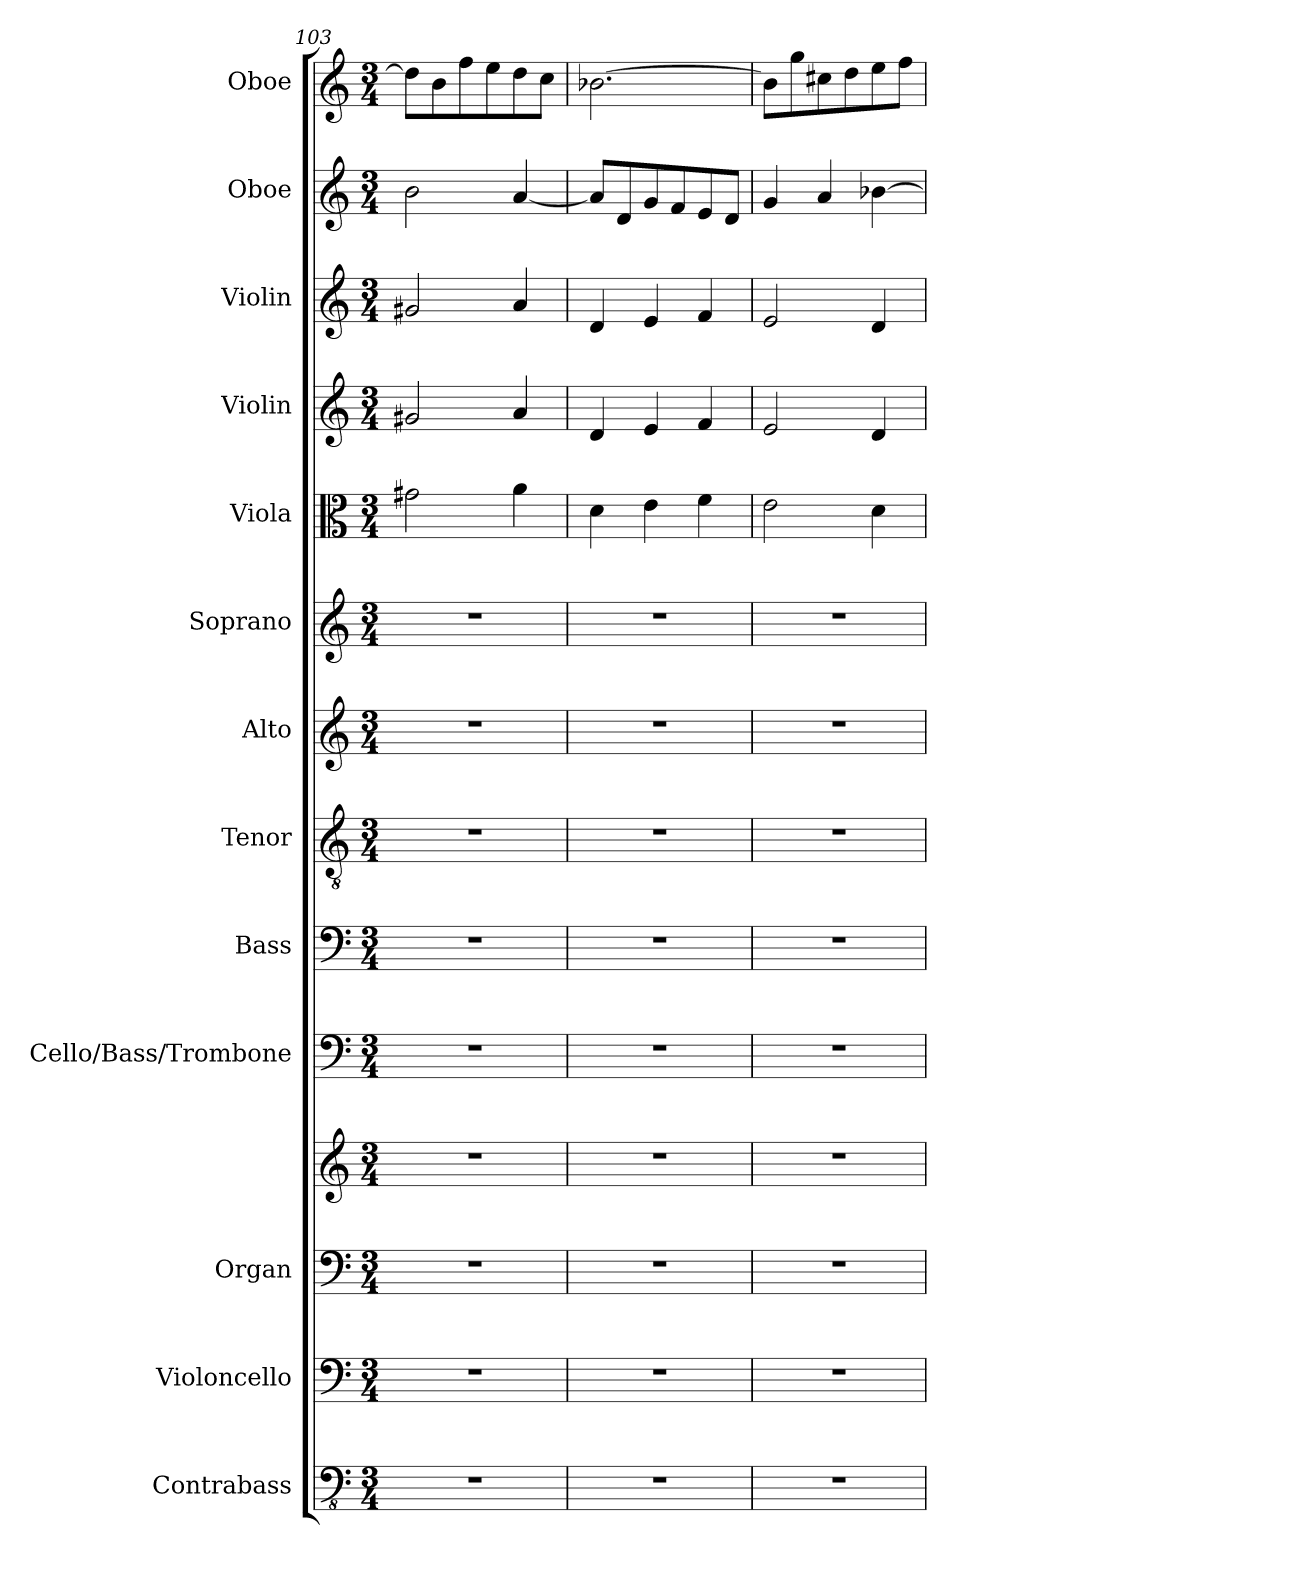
**kern	**kern	**kern	**kern	**kern	**kern	**kern	**kern	**kern	**kern	**kern	**kern	**kern	**kern
*part13	*part12	*part11	*part11	*part10	*part9	*part8	*part7	*part6	*part5	*part4	*part3	*part2	*part1
*staff14	*staff13	*staff12	*staff11	*staff10	*staff9	*staff8	*staff7	*staff6	*staff5	*staff4	*staff3	*staff2	*staff1
*I"Contrabass	*I"Violoncello	*I"Organ	*	*I"Cello/Bass/Trombone	*I"Bass	*I"Tenor	*I"Alto	*I"Soprano	*I"Viola	*I"Violin	*I"Violin	*I"Oboe	*I"Oboe
*I'Cb.	*I'Vc.	*I'Org.	*	*I'C/B/T	*I'B.	*I'T.	*I'A.	*I'S.	*I'Vla.	*I'Vln.	*I'Vln.	*I'Ob.	*I'Ob.
*clefFv4	*clefF4	*clefF4	*clefG2	*clefF4	*clefF4	*clefGv2	*clefG2	*clefG2	*clefC3	*clefG2	*clefG2	*clefG2	*clefG2
*ITrd7c12	*	*	*	*	*	*	*	*	*	*	*	*	*
*k[]	*k[]	*k[]	*k[]	*k[]	*k[]	*k[]	*k[]	*k[]	*k[]	*k[]	*k[]	*k[]	*k[]
*M3/4	*M3/4	*M3/4	*M3/4	*M3/4	*M3/4	*M3/4	*M3/4	*M3/4	*M3/4	*M3/4	*M3/4	*M3/4	*M3/4
=103	=103	=103	=103	=103	=103	=103	=103	=103	=103	=103	=103	=103	=103
2.r	2.r	2.r	2.r	2.r	2.r	2.r	2.r	2.r	2g#X\	2g#X/	2g#X/	2b\	8dd\L]
.	.	.	.	.	.	.	.	.	.	.	.	.	8b\
.	.	.	.	.	.	.	.	.	.	.	.	.	8ff\
.	.	.	.	.	.	.	.	.	.	.	.	.	8ee\
.	.	.	.	.	.	.	.	.	4a\	4a/	4a/	[4a/	8dd\
.	.	.	.	.	.	.	.	.	.	.	.	.	8cc\J
=104	=104	=104	=104	=104	=104	=104	=104	=104	=104	=104	=104	=104	=104
2.r	2.r	2.r	2.r	2.r	2.r	2.r	2.r	2.r	4d\	4d/	4d/	8a/L]	[2.b-X\
.	.	.	.	.	.	.	.	.	.	.	.	8d/	.
.	.	.	.	.	.	.	.	.	4e\	4e/	4e/	8g/	.
.	.	.	.	.	.	.	.	.	.	.	.	8f/	.
.	.	.	.	.	.	.	.	.	4f\	4f/	4f/	8e/	.
.	.	.	.	.	.	.	.	.	.	.	.	8d/J	.
=105	=105	=105	=105	=105	=105	=105	=105	=105	=105	=105	=105	=105	=105
2.r	2.r	2.r	2.r	2.r	2.r	2.r	2.r	2.r	2e\	2e/	2e/	4g/	8b-\L]
.	.	.	.	.	.	.	.	.	.	.	.	.	8gg\
.	.	.	.	.	.	.	.	.	.	.	.	4a/	8cc#X\
.	.	.	.	.	.	.	.	.	.	.	.	.	8dd\
.	.	.	.	.	.	.	.	.	4d\	4d/	4d/	[4b-X\	8ee\
.	.	.	.	.	.	.	.	.	.	.	.	.	8ff\J
=	=	=	=	=	=	=	=	=	=	=	=	=	=
*-	*-	*-	*-	*-	*-	*-	*-	*-	*-	*-	*-	*-	*-
